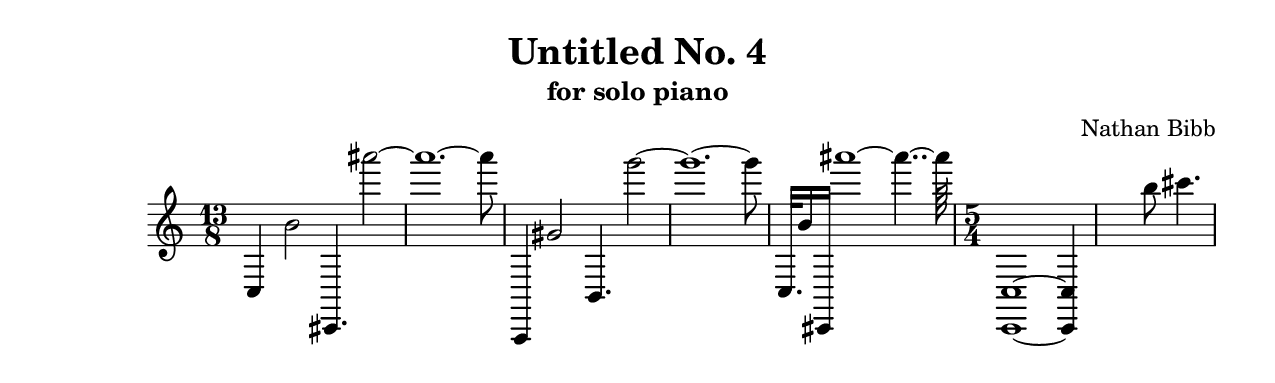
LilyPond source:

\version "2.12.0"
\header {
  title = "Untitled No. 4"
  subtitle = "for solo piano"
  composer = "Nathan Bibb"
}
\include "english.ly"
\paper {
 #(set-paper-size "letter")
}


sol = {
	\time 13/8
	c4	b'2	cs,4.	as'''2 ~ as'''1. ~ as'''8	|
	a,,4	gs'2	b,4.	g'''2 ~ g'''1. ~ g'''8		|
	c32.	b'16	cs,16	as'''1 ~ as'''4.. ~ as'''64	|
	\time 5/4
	{ <c, c>1 ~ <c, c>4 }	 \\ { s2.	b''8	cs'''4.	}	|

}
\score {
	\new Staff \sol
	\layout { }
}	

\score {
	\unfoldRepeats {
		\new Staff \sol
		}
 		\midi {
 			\context {
				\Score
				tempoWholesPerMinute = #(ly:make-moment 111 8)
			}
 		}
 	}

